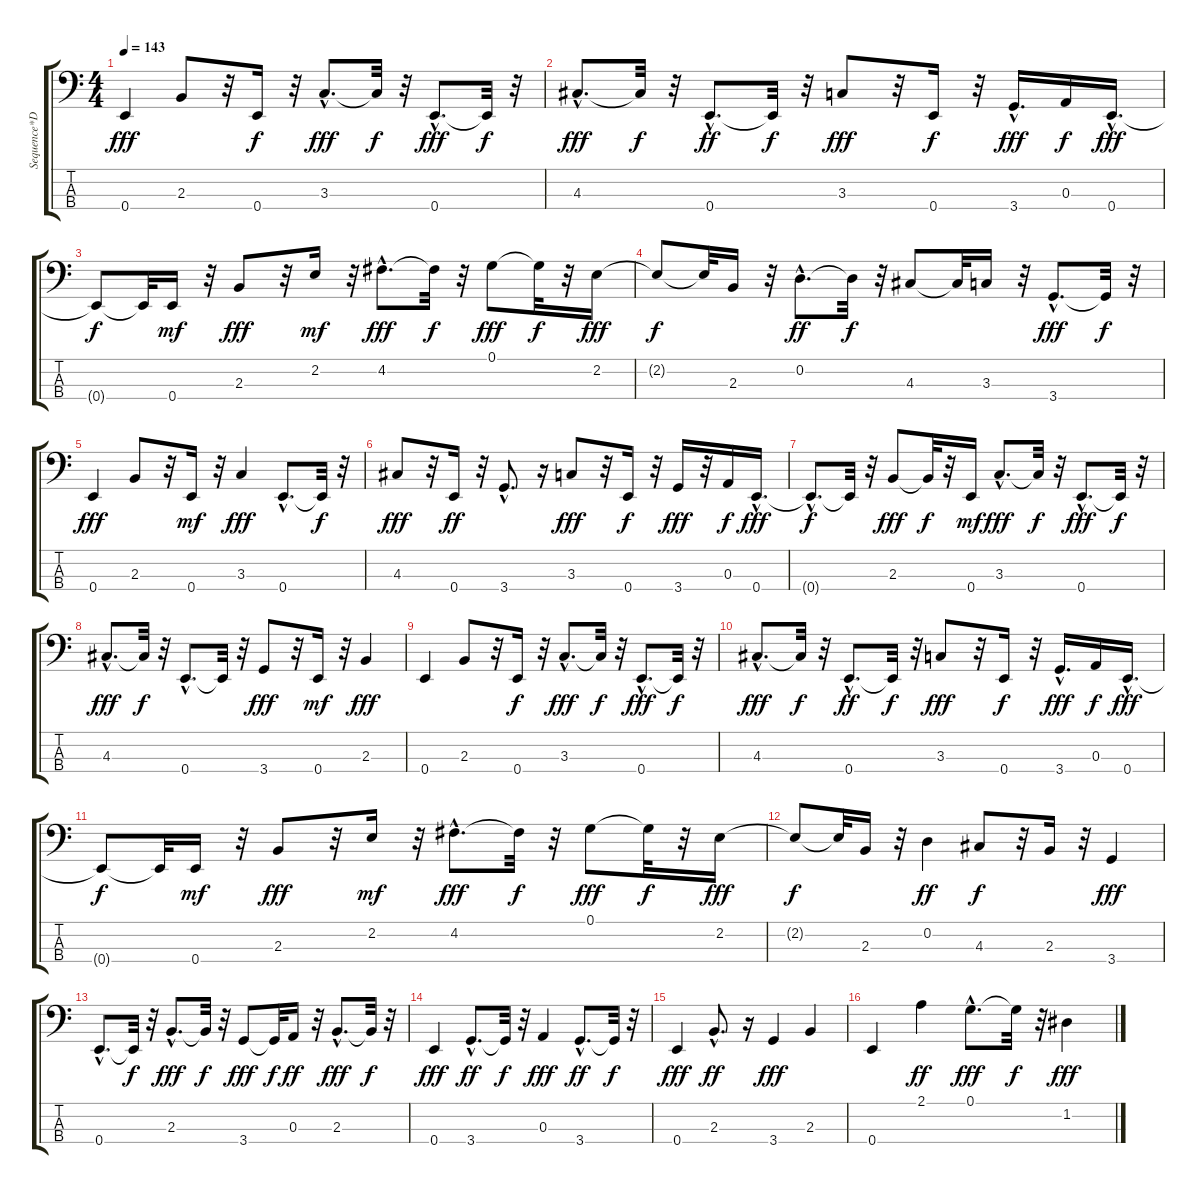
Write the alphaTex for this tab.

\track ("Sequence*Demixed 02" "Sequence*D") {instrument fretlessbass}
\staff {score tabs}
\tuning (G2 D2 A1 E1) {hide}
\ts (4 4)
\tempo 143
\clef f4
\ks c
0.4.4{dy fff} 2.3.8 r.32 0.4.16{dy f} r.32 3.3{hac}.8{d dy fff} 3.3{t}.32{dy f} r.32 0.4{hac}.8{d dy fff} 0.4{t}.32{dy f} r.32 |
4.3{hac}.8{d dy fff} 4.3{t}.32{dy f} r.32 0.4{hac}.8{d dy ff} 0.4{t}.32{dy f} r.32 3.3.8{dy fff} r.32 0.4.16{dy f} r.32 3.4{hac}.16{d dy fff} 0.3.16{dy f} 0.4{hac}.16{d dy fff} |
0.4{t}.8{dy f} 0.4{t}.32 0.4.16{dy mf} r.32 2.3.8{dy fff} r.32 2.2.16{dy mf} r.32 4.2{hac}.8{d dy fff} 4.2{t}.32{dy f} r.32 0.1.8{dy fff} 0.1{t}.32{dy f} r.32 2.2.16{dy fff} |
2.2{t}.8{dy f} 2.2{t}.32 2.3.16 r.32 0.2{hac}.8{d dy ff} 0.2{t}.32{dy f} r.32 4.3.8 4.3{t}.32 3.3.16 r.32 3.4{hac}.8{d dy fff} 3.4{t}.32{dy f} r.32 |
0.4.4{dy fff} 2.3.8 r.32 0.4.16{dy mf} r.32 3.3.4{dy fff} 0.4{hac}.8{d} 0.4{t}.32{dy f} r.32 |
4.3.8{dy fff} r.32 0.4.16{dy ff} r.32 3.4{hac}.8{d} r.16 3.3.8{dy fff} r.32 0.4.16{dy f} r.32 3.4.16{dy fff} r.32 0.3.16{dy f} 0.4{hac}.16{d dy fff} |
0.4{hac t}.8{d dy f} 0.4{t}.32 r.32 2.3.8{dy fff} 2.3{t}.32{dy f} r.32 0.4.16{dy mf} 3.3{hac}.8{d dy fff} 3.3{t}.32{dy f} r.32 0.4{hac}.8{d dy fff} 0.4{t}.32{dy f} r.32 |
4.3{hac}.8{d dy fff} 4.3{t}.32{dy f} r.32 0.4{hac}.8{d} 0.4{t}.32 r.32 3.4.8{dy fff} r.32 0.4.16{dy mf} r.32 2.3.4{dy fff} |
0.4.4 2.3.8 r.32 0.4.16{dy f} r.32 3.3{hac}.8{d dy fff} 3.3{t}.32{dy f} r.32 0.4{hac}.8{d dy fff} 0.4{t}.32{dy f} r.32 |
4.3{hac}.8{d dy fff} 4.3{t}.32{dy f} r.32 0.4{hac}.8{d dy ff} 0.4{t}.32{dy f} r.32 3.3.8{dy fff} r.32 0.4.16{dy f} r.32 3.4{hac}.16{d dy fff} 0.3.16{dy f} 0.4{hac}.16{d dy fff} |
0.4{t}.8{dy f} 0.4{t}.32 0.4.16{dy mf} r.32 2.3.8{dy fff} r.32 2.2.16{dy mf} r.32 4.2{hac}.8{d dy fff} 4.2{t}.32{dy f} r.32 0.1.8{dy fff} 0.1{t}.32{dy f} r.32 2.2.16{dy fff} |
2.2{t}.8{dy f} 2.2{t}.32 2.3.16 r.32 0.2.4{dy ff} 4.3.8{dy f} r.32 2.3.16 r.32 3.4.4{dy fff} |
0.4{hac}.8{d} 0.4{t}.32{dy f} r.32 2.3{hac}.8{d dy fff} 2.3{t}.32{dy f} r.32 3.4.8{dy fff} 3.4{t}.32{dy f} 0.3.16{dy ff} r.32 2.3{hac}.8{d dy fff} 2.3{t}.32{dy f} r.32 |
0.4.4{dy fff} 3.4{hac}.8{d dy ff} 3.4{t}.32{dy f} r.32 0.3.4{dy fff} 3.4{hac}.8{d dy ff} 3.4{t}.32{dy f} r.32 |
0.4.4{dy fff} 2.3{hac}.8{d dy ff} r.16 3.4.4{dy fff} 2.3.4 |
0.4.4 2.1.4{dy ff} 0.1{hac}.8{d dy fff} 0.1{t}.32{dy f} r.32 1.2.4{dy fff}
